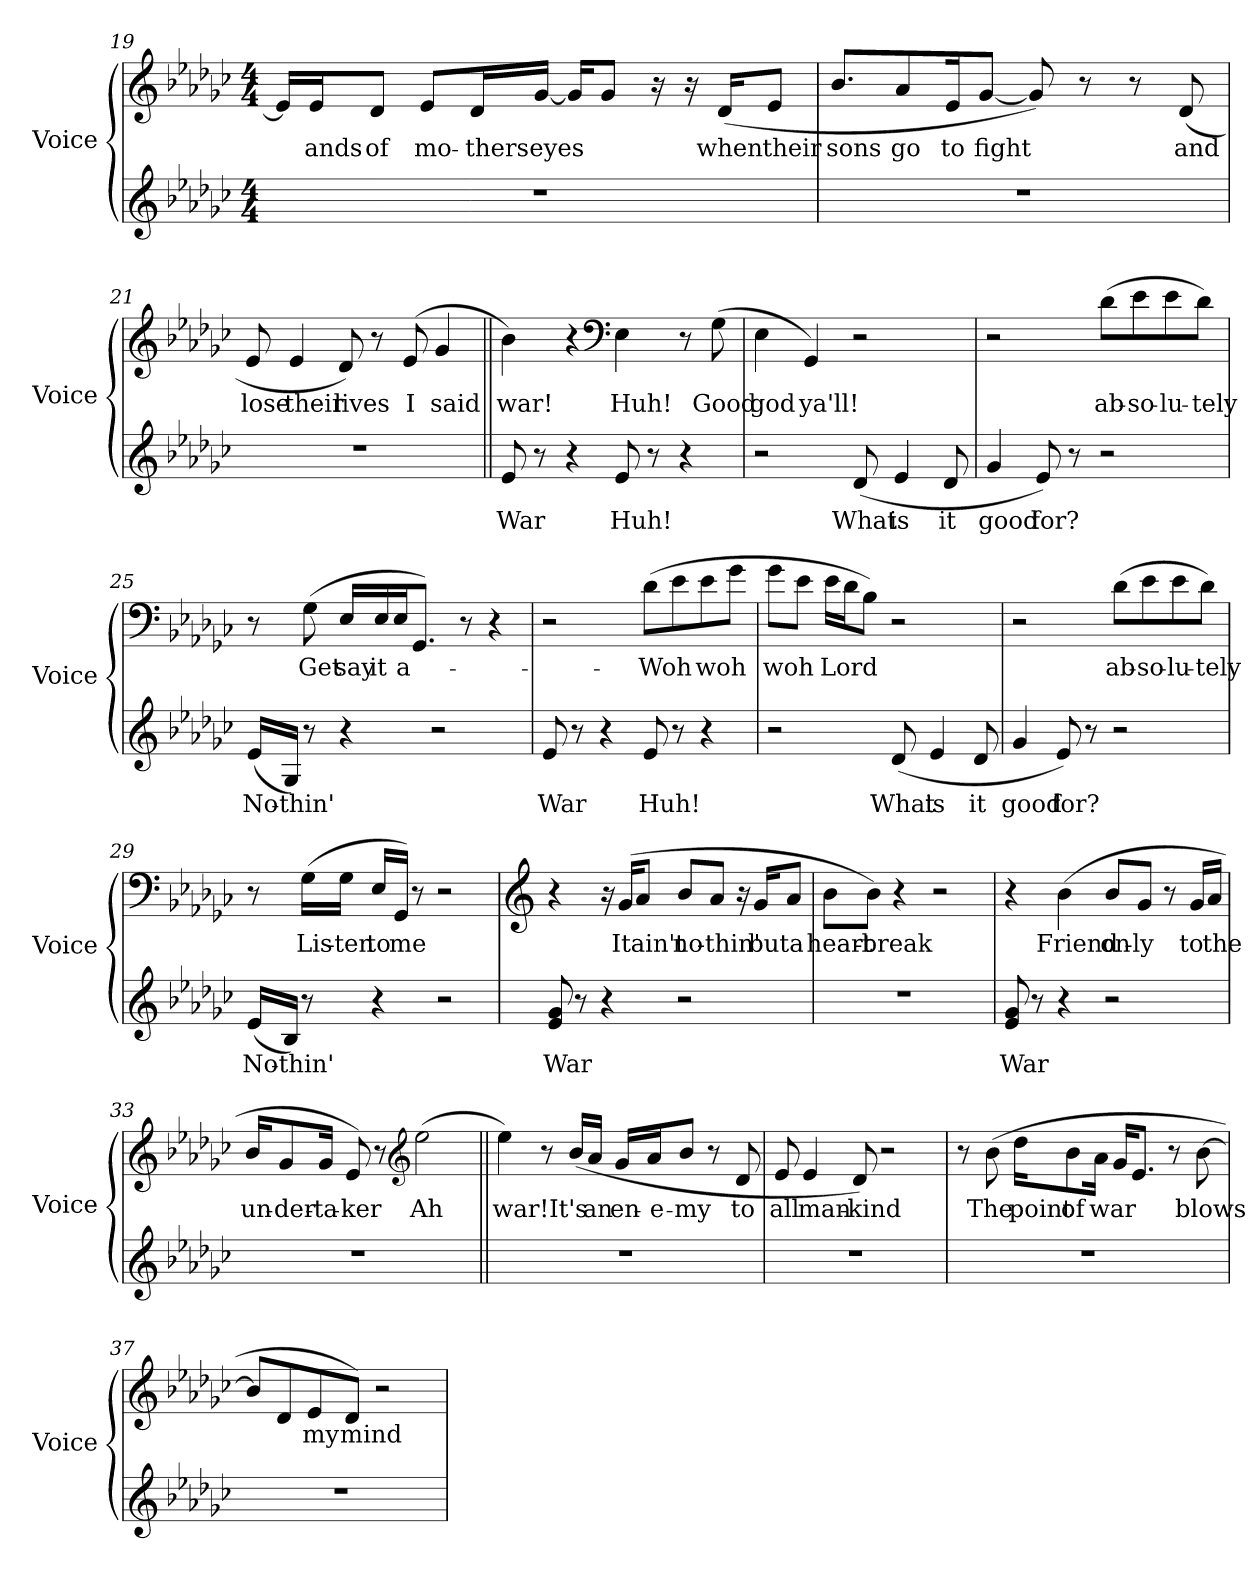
**kern	**text	**kern	**text
*part2	*part2	*part1	*part1
*staff2	*staff2	*staff1	*staff1
*I"Voice	*	*I"Voice	*
*I'Voice	*	*I'Voice	*
!!LO:LB:g=z
*clefG2	*	*clefG2	*
*k[b-e-a-d-g-c-]	*	*k[b-e-a-d-g-c-]	*
*e-:	*	*e-:	*
*M4/4	*	*M4/4	*
=19	=19	=19	=19
1r	.	16e-/LL]	.
!	!	!	!LO:LY:b
.	.	16e-/J	-ands
!	!	!	!LO:LY:b
.	.	8d-/J	of
!	!	!	!LO:LY:b
.	.	8e-/L	mo-
!	!	!	!LO:LY:b
.	.	16d-/L	-thers
!	!	!	!LO:LY:b
.	.	[16g-/JJ	eyes
.	.	16g-/KL]	.
.	.	8g-/J	.
.	.	16r	.
.	.	16r	.
!	!	!	!LO:LY:b
.	.	(<16d-/KL	when
!	!	!	!LO:LY:b
.	.	8e-/J	their
=20	=20	=20	=20
!	!	!	!LO:LY:b
1r	.	8.b-/L	sons
!	!	!	!LO:LY:b
.	.	8a-/	go
!	!	!	!LO:LY:b
.	.	16e-/K	to
!	!	!	!LO:LY:b
.	.	[8g-/J	fight
.	.	8g-/])	.
.	.	8r	.
.	.	8r	.
!	!	!	!LO:LY:b
.	.	(<8d-/	and
!!LO:LB:g=z
=21	=21	=21	=21
!	!	!	!LO:LY:b
1r	.	8e-/	lose
!	!	!	!LO:LY:b
.	.	4e-/	their
!	!	!	!LO:LY:b
.	.	8d-/)	lives
.	.	8r	.
!	!	!	!LO:LY:b
.	.	(<8e-/	I
!	!	!	!LO:LY:b
.	.	4g-/	said
!!LO:LB:g=z
=22||	=22||	=22||	=22||
!	!LO:LY:b	!	!LO:LY:b
8e-/	War	4b-\)	war!
8r	.	.	.
4r	.	4r	.
*	*	*clefF4	*
!	!LO:LY:b	!	!LO:LY:b
8e-/	Huh!	4E-\	Huh!
8r	.	.	.
4r	.	8r	.
!	!	!	!LO:LY:b
.	.	(>8G-\	Good
=23	=23	=23	=23
!	!	!	!LO:LY:b
2r	.	4E-\	god
!	!	!	!LO:LY:b
.	.	4GG-/)	ya'll!
!	!LO:LY:b	!	!
(<8d-/	What	2r	.
!	!LO:LY:b	!	!
4e-/	is	.	.
!	!LO:LY:b	!	!
8d-/	it	.	.
=24	=24	=24	=24
!	!LO:LY:b	!	!
4g-/	good	2r	.
!	!LO:LY:b	!	!
8e-/)	for?	.	.
8r	.	.	.
!	!	!	!LO:LY:b
2r	.	(>8d-\L	ab-
!	!	!	!LO:LY:b
.	.	8e-\	-so-
!	!	!	!LO:LY:b
.	.	8e-\	-lu-
!	!	!	!LO:LY:b
.	.	8d-\J)	-tely
!!LO:LB:g=z
=25	=25	=25	=25
!	!LO:LY:b	!	!
(<16e-/LL	No-	8r	.
!	!LO:LY:b	!	!
16G-/JJ)	-thin'	.	.
!	!	!	!LO:LY:b
8r	.	(>8G-\	Get
!	!	!	!LO:LY:b
4r	.	16E-/LL	say
!	!	!	!LO:LY:b
.	.	16E-/	it
!	!	!	!LO:LY:b
.	.	16E-/J	a-
.	.	8.GG-/J)	.
2r	.	.	.
.	.	8r	.
.	.	4r	.
!!LO:PB:g=z
=26	=26	=26	=26
!	!LO:LY:b	!	!
8e-/	War	2r	.
8r	.	.	.
4r	.	.	.
!	!LO:LY:b	!	!LO:LY:b
8e-/	Huh!	(>8d-\L	Woh
8r	.	8e-\	.
!	!	!	!LO:LY:b
4r	.	8e-\	woh
.	.	8g-\J	.
=27	=27	=27	=27
!	!	!	!LO:LY:b
2r	.	8g-\L	woh
.	.	8e-\J	.
!	!	!	!LO:LY:b
.	.	16e-\LL	Lord
.	.	16d-\J	.
.	.	8B-\J)	.
!	!LO:LY:b	!	!
(<8d-/	What	2r	.
!	!LO:LY:b	!	!
4e-/	is	.	.
!	!LO:LY:b	!	!
8d-/	it	.	.
=28	=28	=28	=28
!	!LO:LY:b	!	!
4g-/	good	2r	.
!	!LO:LY:b	!	!
8e-/)	for?	.	.
8r	.	.	.
!	!	!	!LO:LY:b
2r	.	(>8d-\L	ab-
!	!	!	!LO:LY:b
.	.	8e-\	-so-
!	!	!	!LO:LY:b
.	.	8e-\	-lu-
!	!	!	!LO:LY:b
.	.	8d-\J)	-tely
!!LO:LB:g=z
=29	=29	=29	=29
!	!LO:LY:b	!	!
(<16e-/LL	No-	8r	.
!	!LO:LY:b	!	!
16B-/JJ)	-thin'	.	.
!	!	!	!LO:LY:b
8r	.	(>16G-\LL	Lis-
!	!	!	!LO:LY:b
.	.	16G-\JJ	-ten
!	!	!	!LO:LY:b
4r	.	16E-/LL	to
!	!	!	!LO:LY:b
.	.	16GG-/JJ)	me
.	.	8r	.
2r	.	2r	.
=30	=30	=30	=30
*	*	*clefG2	*
!	!LO:LY:b	!	!
8e-/ 8g-/	War	4r	.
8r	.	.	.
4r	.	16r	.
!	!	!	!LO:LY:b
.	.	(<16g-/KL	It
!	!	!	!LO:LY:b
.	.	8a-/J	ain't
!	!	!	!LO:LY:b
2r	.	8b-/L	no-
!	!	!	!LO:LY:b
.	.	8a-/J	-thin'
.	.	16r	.
!	!	!	!LO:LY:b
.	.	16g-/KL	but
!	!	!	!LO:LY:b
.	.	8a-/J	a
=31	=31	=31	=31
!	!	!	!LO:LY:b
1r	.	8b-\L	heart-
!	!	!	!LO:LY:b
.	.	8b-\J)	-break
.	.	4r	.
.	.	2r	.
!!LO:PB:g=z
=32	=32	=32	=32
!	!LO:LY:b	!	!
8e-/ 8g-/	War	4r	.
8r	.	.	.
!	!	!	!LO:LY:b
4r	.	(>4b-\	Friend
!	!	!	!LO:LY:b
2r	.	8b-/L	on-
!	!	!	!LO:LY:b
.	.	8g-/J	-ly
.	.	8r	.
!	!	!	!LO:LY:b
.	.	16g-/LL	to
!	!	!	!LO:LY:b
.	.	16a-/JJ	the
=33	=33	=33	=33
!	!	!	!LO:LY:b
1r	.	16b-/KL	un-
!	!	!	!LO:LY:b
.	.	8g-/	-der-
!	!	!	!LO:LY:b
.	.	16g-/Jk	-ta-
!	!	!	!LO:LY:b
.	.	8e-/)	-ker
.	.	8r	.
*	*	*clefG2	*
!	!	!	!LO:LY:b
.	.	(>2ee-\	Ah
=34||	=34||	=34||	=34||
!	!	!	!LO:LY:b
1r	.	4ee-\)	war!
.	.	8r	.
!	!	!	!LO:LY:b
.	.	(<16b-/LL	It's
!	!	!	!LO:LY:b
.	.	16a-/JJ	an
!	!	!	!LO:LY:b
.	.	16g-/LL	en-
!	!	!	!LO:LY:b
.	.	16a-/J	-e-
!	!	!	!LO:LY:b
.	.	8b-/J	-my
.	.	8r	.
!	!	!	!LO:LY:b
.	.	8d-/	to
!!LO:LB:g=z
=35	=35	=35	=35
!	!	!	!LO:LY:b
1r	.	8e-/	all
!	!	!	!LO:LY:b
.	.	4e-/	man-
!	!	!	!LO:LY:b
.	.	8d-/)	-kind
.	.	2r	.
=36	=36	=36	=36
1r	.	8r	.
!	!	!	!LO:LY:b
.	.	(>8b-\	The
!	!	!	!LO:LY:b
.	.	16dd-\KL	point
!	!	!	!LO:LY:b
.	.	8b-\	of
!	!	!	!LO:LY:b
.	.	16a-\Jk	war
.	.	16g-/KL	.
.	.	8.e-/J	.
.	.	8r	.
!	!	!	!LO:LY:b
.	.	[8b-\	blows
=37	=37	=37	=37
1r	.	8b-/L]	.
.	.	8d-/	.
!	!	!	!LO:LY:b
.	.	8e-/	my
!	!	!	!LO:LY:b
.	.	8d-/J)	mind
.	.	2r	.
=	=	=	=
*-	*-	*-	*-
